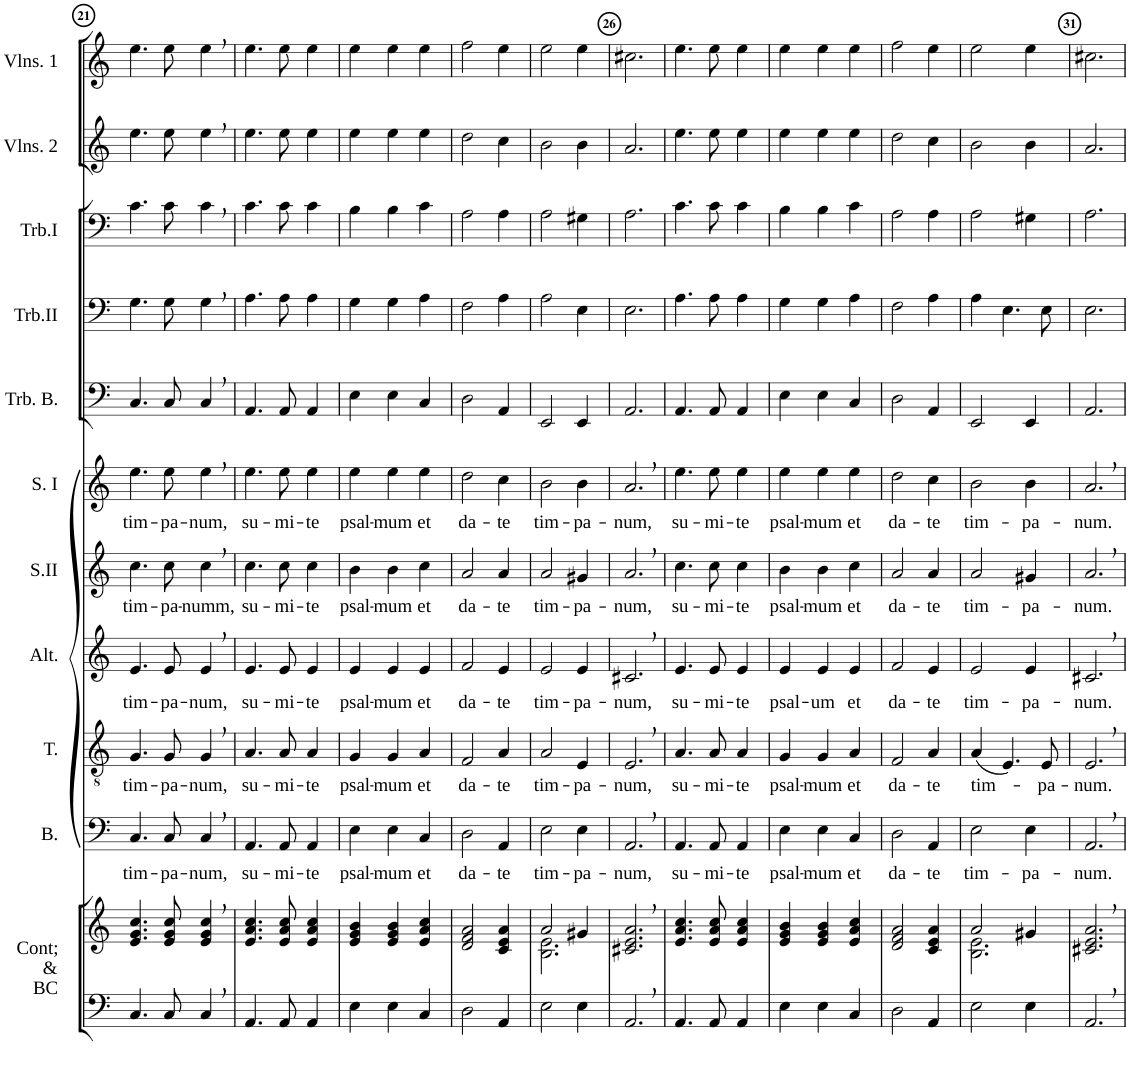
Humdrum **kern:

**kern	**kern	**kern	**text	**kern	**text	**kern	**text	**kern	**text	**kern	**text	**kern	**kern	**kern	**kern	**kern
*part11	*part11	*part10	*part10	*part9	*part9	*part8	*part8	*part7	*part7	*part6	*part6	*part5	*part4	*part3	*part2	*part1
*staff12	*staff11	*staff10	*staff10	*staff9	*staff9	*staff8	*staff8	*staff7	*staff7	*staff6	*staff6	*staff5	*staff4	*staff3	*staff2	*staff1
*I"Continuo &amp; Basse Continue	*	*I"Basse	*	*I"Ténor	*	*I"Alto	*	*I"Soprano II	*	*I"Soprane I	*	*I"Trombone Basse	*I"Trombone II	*I"Trombone I	*I"Deuxièmes Violons	*I"Premiers Violons
*I'Cont; &amp; BC	*	*I'B.	*	*I'T.	*	*I'Alt.	*	*I'S.II	*	*I'S. I	*	*I'Trb. B.	*I'Trb.II	*I'Trb.I	*I'Vlns. 2	*I'Vlns. 1
!!LO:PB:g=z
*clefF4	*clefG2	*clefF4	*	*clefGv2	*	*clefG2	*	*clefG2	*	*clefG2	*	*clefF4	*clefF4	*clefF4	*clefG2	*clefG2
*k[]	*k[]	*k[]	*	*k[]	*	*k[]	*	*k[]	*	*k[]	*	*k[]	*k[]	*k[]	*k[]	*k[]
*M3/4	*M3/4	*M3/4	*	*M3/4	*	*M3/4	*	*M3/4	*	*M3/4	*	*M3/4	*M3/4	*M3/4	*M3/4	*M3/4
=21	=21	=21	=21	=21	=21	=21	=21	=21	=21	=21	=21	=21	=21	=21	=21	=21
!	!	!	!LO:LY:b	!	!LO:LY:b	!	!LO:LY:b	!	!LO:LY:b	!	!LO:LY:b	!	!	!	!	!
4.C/	4.e/ 4.g/ 4.cc/	4.C/	tim-	4.G/	tim-	4.e/	tim-	4.cc\	tim-	4.ee\	tim-	4.C/	4.G\	4.c\	4.ee\	4.ee\
!	!	!	!LO:LY:b	!	!LO:LY:b	!	!LO:LY:b	!	!LO:LY:b	!	!LO:LY:b	!	!	!	!	!
8C/	8e/ 8g/ 8cc/	8C/	-pa-	8G/	-pa-	8e/	-pa-	8cc\	-pa-	8ee\	-pa-	8C/	8G\	8c\	8ee\	8ee\
!	!	!	!LO:LY:b	!	!LO:LY:b	!	!LO:LY:b	!	!LO:LY:b	!	!LO:LY:b	!	!	!	!	!
4C,/	4e/, 4g/, 4cc/,	4C,/	-num,	4G,/	-num,	4e,/	-num,	4cc,\	-numm,	4ee,\	-num,	4C,/	4G,\	4c,\	4ee,\	4ee,\
=22	=22	=22	=22	=22	=22	=22	=22	=22	=22	=22	=22	=22	=22	=22	=22	=22
!	!	!	!LO:LY:b	!	!LO:LY:b	!	!LO:LY:b	!	!LO:LY:b	!	!LO:LY:b	!	!	!	!	!
4.AA/	4.e/ 4.a/ 4.cc/	4.AA/	su-	4.A/	su-	4.e/	su-	4.cc\	su-	4.ee\	su-	4.AA/	4.A\	4.c\	4.ee\	4.ee\
!	!	!	!LO:LY:b	!	!LO:LY:b	!	!LO:LY:b	!	!LO:LY:b	!	!LO:LY:b	!	!	!	!	!
8AA/	8e/ 8a/ 8cc/	8AA/	-mi-	8A/	-mi-	8e/	-mi-	8cc\	-mi-	8ee\	-mi-	8AA/	8A\	8c\	8ee\	8ee\
!	!	!	!LO:LY:b	!	!LO:LY:b	!	!LO:LY:b	!	!LO:LY:b	!	!LO:LY:b	!	!	!	!	!
4AA/	4e/ 4a/ 4cc/	4AA/	-te	4A/	-te	4e/	-te	4cc\	-te	4ee\	-te	4AA/	4A\	4c\	4ee\	4ee\
=23	=23	=23	=23	=23	=23	=23	=23	=23	=23	=23	=23	=23	=23	=23	=23	=23
!	!	!	!LO:LY:b	!	!LO:LY:b	!	!LO:LY:b	!	!LO:LY:b	!	!LO:LY:b	!	!	!	!	!
4E\	4e/ 4g/ 4b/	4E\	psal-	4G/	psal-	4e/	psal-	4b\	psal-	4ee\	psal-	4E\	4G\	4B\	4ee\	4ee\
!	!	!	!LO:LY:b	!	!LO:LY:b	!	!LO:LY:b	!	!LO:LY:b	!	!LO:LY:b	!	!	!	!	!
4E\	4e/ 4g/ 4b/	4E\	-mum	4G/	-mum	4e/	-mum	4b\	-mum	4ee\	-mum	4E\	4G\	4B\	4ee\	4ee\
!	!	!	!LO:LY:b	!	!LO:LY:b	!	!LO:LY:b	!	!LO:LY:b	!	!LO:LY:b	!	!	!	!	!
4C/	4e/ 4a/ 4cc/	4C/	et	4A/	et	4e/	et	4cc\	et	4ee\	et	4C/	4A\	4c\	4ee\	4ee\
=24	=24	=24	=24	=24	=24	=24	=24	=24	=24	=24	=24	=24	=24	=24	=24	=24
!	!	!	!LO:LY:b	!	!LO:LY:b	!	!LO:LY:b	!	!LO:LY:b	!	!LO:LY:b	!	!	!	!	!
2D\	2d/ 2f/ 2a/	2D\	da-	2F/	da-	2f/	da-	2a/	da-	2dd\	da-	2D\	2F\	2A\	2dd\	2ff\
!	!	!	!LO:LY:b	!	!LO:LY:b	!	!LO:LY:b	!	!LO:LY:b	!	!LO:LY:b	!	!	!	!	!
4AA/	4c/ 4e/ 4a/	4AA/	-te	4A/	-te	4e/	-te	4a/	-te	4cc\	-te	4AA/	4A\	4A\	4cc\	4ee\
=25	=25	=25	=25	=25	=25	=25	=25	=25	=25	=25	=25	=25	=25	=25	=25	=25
*	*^	*	*	*	*	*	*	*	*	*	*	*	*	*	*	*
!	!	!	!	!LO:LY:b	!	!LO:LY:b	!	!LO:LY:b	!	!LO:LY:b	!	!LO:LY:b	!	!	!	!	!
2E\	2a/	2.B\ 2.e\	2E\	tim-	2A/	tim-	2e/	tim-	2a/	tim-	2b\	tim-	2EE/	2A\	2A\	2b\	2ee\
!	!	!	!	!LO:LY:b	!	!LO:LY:b	!	!LO:LY:b	!	!LO:LY:b	!	!LO:LY:b	!	!	!	!	!
4E\	4g#X/	.	4E\	-pa-	4E/	-pa-	4e/	-pa-	4g#X/	-pa-	4b\	-pa-	4EE/	4E\	4G#X\	4b\	4ee\
*	*v	*v	*	*	*	*	*	*	*	*	*	*	*	*	*	*	*
=26	=26	=26	=26	=26	=26	=26	=26	=26	=26	=26	=26	=26	=26	=26	=26	=26
!	!	!	!LO:LY:b	!	!LO:LY:b	!	!LO:LY:b	!	!LO:LY:b	!	!LO:LY:b	!	!	!	!	!
2.AA,/	2.c#X/, 2.e/, 2.a/,	2.AA,/	-num,	2.E,/	-num,	2.c#X,/	-num,	2.a,/	-num,	2.a,/	-num,	2.AA/	2.E\	2.A\	2.a/	2.cc#X\
=27	=27	=27	=27	=27	=27	=27	=27	=27	=27	=27	=27	=27	=27	=27	=27	=27
!	!	!	!LO:LY:b	!	!LO:LY:b	!	!LO:LY:b	!	!LO:LY:b	!	!LO:LY:b	!	!	!	!	!
4.AA/	4.e/ 4.a/ 4.cc/	4.AA/	su-	4.A/	su-	4.e/	su-	4.cc\	su-	4.ee\	su-	4.AA/	4.A\	4.c\	4.ee\	4.ee\
!	!	!	!LO:LY:b	!	!LO:LY:b	!	!LO:LY:b	!	!LO:LY:b	!	!LO:LY:b	!	!	!	!	!
8AA/	8e/ 8a/ 8cc/	8AA/	-mi-	8A/	-mi-	8e/	-mi-	8cc\	-mi-	8ee\	-mi-	8AA/	8A\	8c\	8ee\	8ee\
!	!	!	!LO:LY:b	!	!LO:LY:b	!	!LO:LY:b	!	!LO:LY:b	!	!LO:LY:b	!	!	!	!	!
4AA/	4e/ 4a/ 4cc/	4AA/	-te	4A/	-te	4e/	-te	4cc\	-te	4ee\	-te	4AA/	4A\	4c\	4ee\	4ee\
=28	=28	=28	=28	=28	=28	=28	=28	=28	=28	=28	=28	=28	=28	=28	=28	=28
!	!	!	!LO:LY:b	!	!LO:LY:b	!	!LO:LY:b	!	!LO:LY:b	!	!LO:LY:b	!	!	!	!	!
4E\	4e/ 4g/ 4b/	4E\	psal-	4G/	psal-	4e/	psal-	4b\	psal-	4ee\	psal-	4E\	4G\	4B\	4ee\	4ee\
!	!	!	!LO:LY:b	!	!LO:LY:b	!	!LO:LY:b	!	!LO:LY:b	!	!LO:LY:b	!	!	!	!	!
4E\	4e/ 4g/ 4b/	4E\	-mum	4G/	-mum	4e/	-um	4b\	-mum	4ee\	-mum	4E\	4G\	4B\	4ee\	4ee\
!	!	!	!LO:LY:b	!	!LO:LY:b	!	!LO:LY:b	!	!LO:LY:b	!	!LO:LY:b	!	!	!	!	!
4C/	4e/ 4a/ 4cc/	4C/	et	4A/	et	4e/	et	4cc\	et	4ee\	et	4C/	4A\	4c\	4ee\	4ee\
=29	=29	=29	=29	=29	=29	=29	=29	=29	=29	=29	=29	=29	=29	=29	=29	=29
!	!	!	!LO:LY:b	!	!LO:LY:b	!	!LO:LY:b	!	!LO:LY:b	!	!LO:LY:b	!	!	!	!	!
2D\	2d/ 2f/ 2a/	2D\	da-	2F/	da-	2f/	da-	2a/	da-	2dd\	da-	2D\	2F\	2A\	2dd\	2ff\
!	!	!	!LO:LY:b	!	!LO:LY:b	!	!LO:LY:b	!	!LO:LY:b	!	!LO:LY:b	!	!	!	!	!
4AA/	4c/ 4e/ 4a/	4AA/	-te	4A/	-te	4e/	-te	4a/	-te	4cc\	-te	4AA/	4A\	4A\	4cc\	4ee\
=30	=30	=30	=30	=30	=30	=30	=30	=30	=30	=30	=30	=30	=30	=30	=30	=30
*	*^	*	*	*	*	*	*	*	*	*	*	*	*	*	*	*
!	!	!	!	!LO:LY:b	!	!LO:LY:b	!	!LO:LY:b	!	!LO:LY:b	!	!LO:LY:b	!	!	!	!	!
2E\	2a/	2.B\ 2.e\	2E\	tim-	(4A/	tim-	2e/	tim-	2a/	tim-	2b\	tim-	2EE/	4A\	2A\	2b\	2ee\
.	.	.	.	.	4.E/)	.	.	.	.	.	.	.	.	4.E\	.	.	.
!	!	!	!	!LO:LY:b	!	!	!	!LO:LY:b	!	!LO:LY:b	!	!LO:LY:b	!	!	!	!	!
4E\	4g#X/	.	4E\	-pa-	.	.	4e/	-pa-	4g#X/	-pa-	4b\	-pa-	4EE/	.	4G#X\	4b\	4ee\
!	!	!	!	!	!	!LO:LY:b	!	!	!	!	!	!	!	!	!	!	!
.	.	.	.	.	8E/	-pa-	.	.	.	.	.	.	.	8E\	.	.	.
*	*v	*v	*	*	*	*	*	*	*	*	*	*	*	*	*	*	*
=31	=31	=31	=31	=31	=31	=31	=31	=31	=31	=31	=31	=31	=31	=31	=31	=31
!	!	!	!LO:LY:b	!	!LO:LY:b	!	!LO:LY:b	!	!LO:LY:b	!	!LO:LY:b	!	!	!	!	!
2.AA,/	2.c#X/, 2.e/, 2.a/,	2.AA,/	-num.	2.E,/	-num.	2.c#X,/	-num.	2.a,/	-num.	2.a,/	-num.	2.AA/	2.E\	2.A\	2.a/	2.cc#X\
=	=	=	=	=	=	=	=	=	=	=	=	=	=	=	=	=
*-	*-	*-	*-	*-	*-	*-	*-	*-	*-	*-	*-	*-	*-	*-	*-	*-
